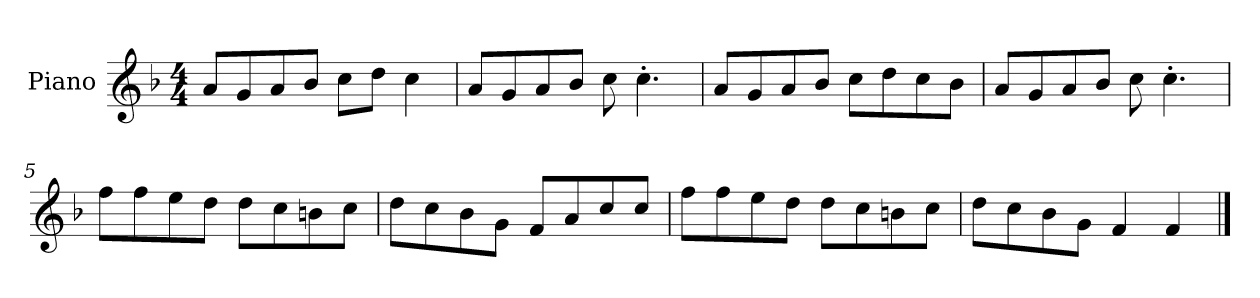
**kern
*part1
*staff1
*I"Piano
*I'P-no
*clefG2
*k[b-]
*M4/4
*MM90
=1
8a/L
8g/
8a/
8b-/J
8cc\L
8dd\J
4cc\
=2
8a/L
8g/
8a/
8b-/J
8cc\
4.cc'\
=3
8a/L
8g/
8a/
8b-/J
8cc\L
8dd\
8cc\
8b-\J
=4
8a/L
8g/
8a/
8b-/J
8cc\
4.cc'\
=5
8ff\L
8ff\
8ee\
8dd\J
8dd\L
8cc\
8bn\
8cc\J
!!LO:LB:g=z
=6
8dd\L
8cc\
8b-\
8g\J
8f/L
8a/
8cc/
8cc/J
=7
8ff\L
8ff\
8ee\
8dd\J
8dd\L
8cc\
8bn\
8cc\J
=8
8dd\L
8cc\
8b-\
8g\J
4f/
4f/
==
*-
